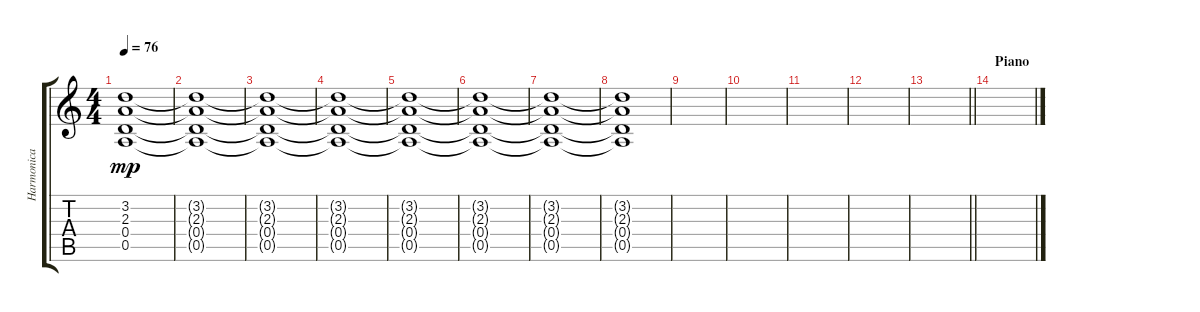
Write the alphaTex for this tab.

\track ("Harmonica" "Harmonica") {instrument slapbass2}
\staff {score tabs}
\tuning (E4 B3 G3 D3 A2 C2) {hide}
\ts (4 4)
\tempo 76
\clef g2
\ks c
(3.2{t} 2.3{t} 0.4{t} 0.5{t}).1{dy mp} |
(3.2{t} 2.3{t} 0.4{t} 0.5{t}).1{volume 2} |
(3.2{t} 2.3{t} 0.4{t} 0.5{t}).1 |
(3.2{t} 2.3{t} 0.4{t} 0.5{t}).1 |
(3.2{t} 2.3{t} 0.4{t} 0.5{t}).1 |
(3.2{t} 2.3{t} 0.4{t} 0.5{t}).1 |
(3.2{t} 2.3{t} 0.4{t} 0.5{t}).1 |
(3.2{t} 2.3{t} 0.4{t} 0.5{t}).1 |
|
|
|
|
\barLineRight lightlight
|
\section ("" "Piano")
